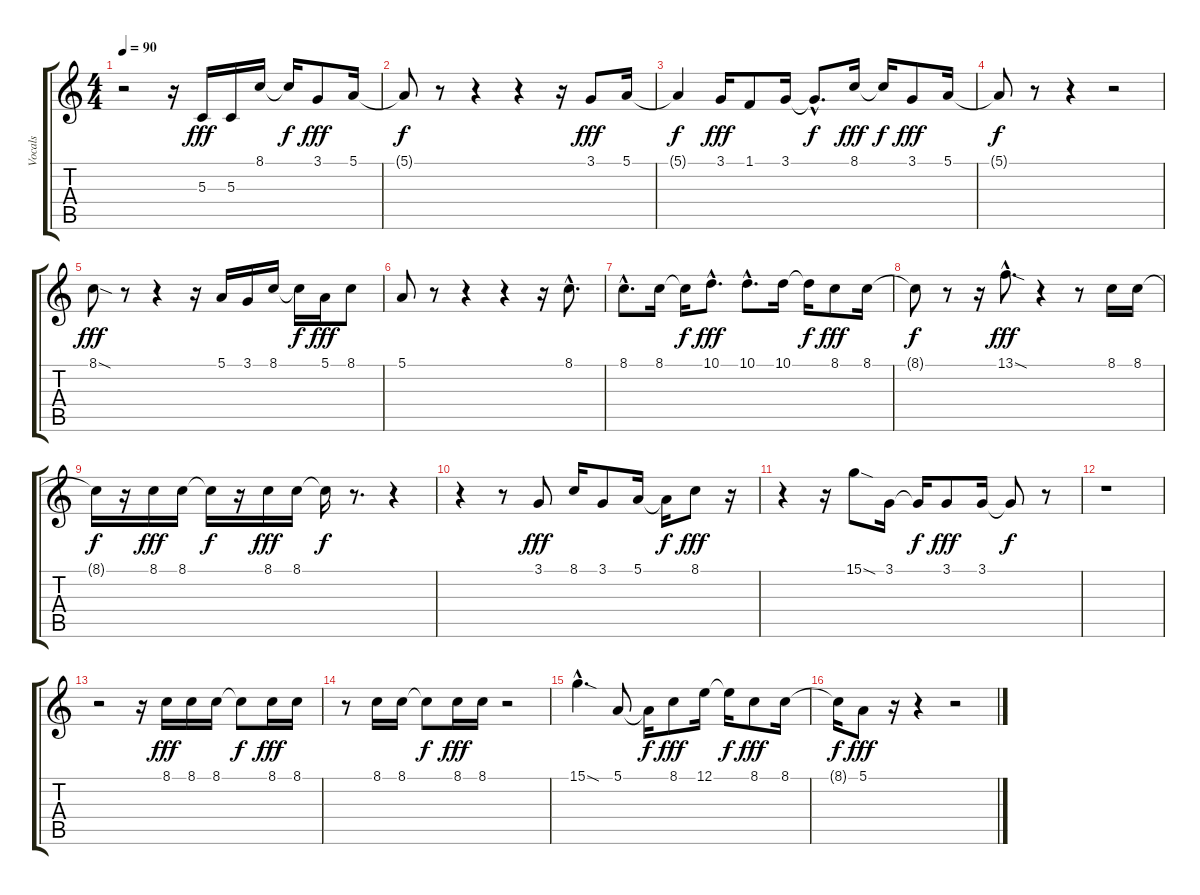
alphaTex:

\track ("Vocals" "Vocals") {instrument lead6voice}
\staff {score tabs}
\tuning (E4 B3 G3 D3 A2 E2) {hide}
\ts (4 4)
\tempo 90
\clef g2
\ks c
r.2{dy fff} r.16 5.3.16 5.3.16 8.1.16 8.1{t}.16{dy f} 3.1.8{dy fff} 5.1.16 |
5.1{t}.8{dy f} r.8 r.4 r.4 r.16 3.1.8{dy fff} 5.1.16 |
5.1{t}.4{dy f} 3.1.16{dy fff} 1.1.8 3.1.16 3.1{hac t}.8{d dy f} 8.1.16{dy fff} 8.1{t}.16{dy f} 3.1.8{dy fff} 5.1.16 |
5.1{t}.8{dy f} r.8 r.4 r.2 |
8.1{sod}.8{dy fff} r.8 r.4 r.16 5.1.16 3.1.16 8.1.16 8.1{t}.16{dy f} 5.1.16{dy fff} 8.1.8 |
5.1.8 r.8 r.4 r.4 r.16 8.1{hac}.8{d} |
8.1{hac}.8{d} 8.1.16 8.1{t}.16{dy f} 10.1{hac}.8{d dy fff} 10.1{hac}.8{d} 10.1.16 10.1{t}.16{dy f} 8.1.8{dy fff} 8.1.16 |
8.1{t}.8{dy f} r.8 r.16 13.1{sod hac}.8{d dy fff} r.4 r.8 8.1.16 8.1.16 |
8.1{t}.16{dy f} r.16 8.1.16{dy fff} 8.1.16 8.1{t}.16{dy f} r.16 8.1.16{dy fff} 8.1.16 8.1{t}.16{dy f} r.8{d} r.4 |
r.4 r.8 3.1.8{dy fff} 8.1.16 3.1.8 5.1.16 5.1{t}.16{dy f} 8.1.8{dy fff} r.16 |
r.4 r.16 15.1{sod}.8 3.1.16 3.1{t}.16{dy f} 3.1.8{dy fff} 3.1.16 3.1{t}.8{dy f} r.8 |
r.1 |
r.2 r.16 8.1.16{dy fff} 8.1.16 8.1.16 8.1{t}.8{dy f} 8.1.16{dy fff} 8.1.16 |
r.8 8.1.16 8.1.16 8.1{t}.8{dy f} 8.1.16{dy fff} 8.1.16 r.2 |
15.1{sod hac}.4{d} 5.1.8 5.1{t}.16{dy f} 8.1.8{dy fff} 12.1.16 12.1{t}.16{dy f} 8.1.8{dy fff} 8.1.16 |
8.1{t}.16{dy f} 5.1.8{dy fff} r.16 r.4 r.2
